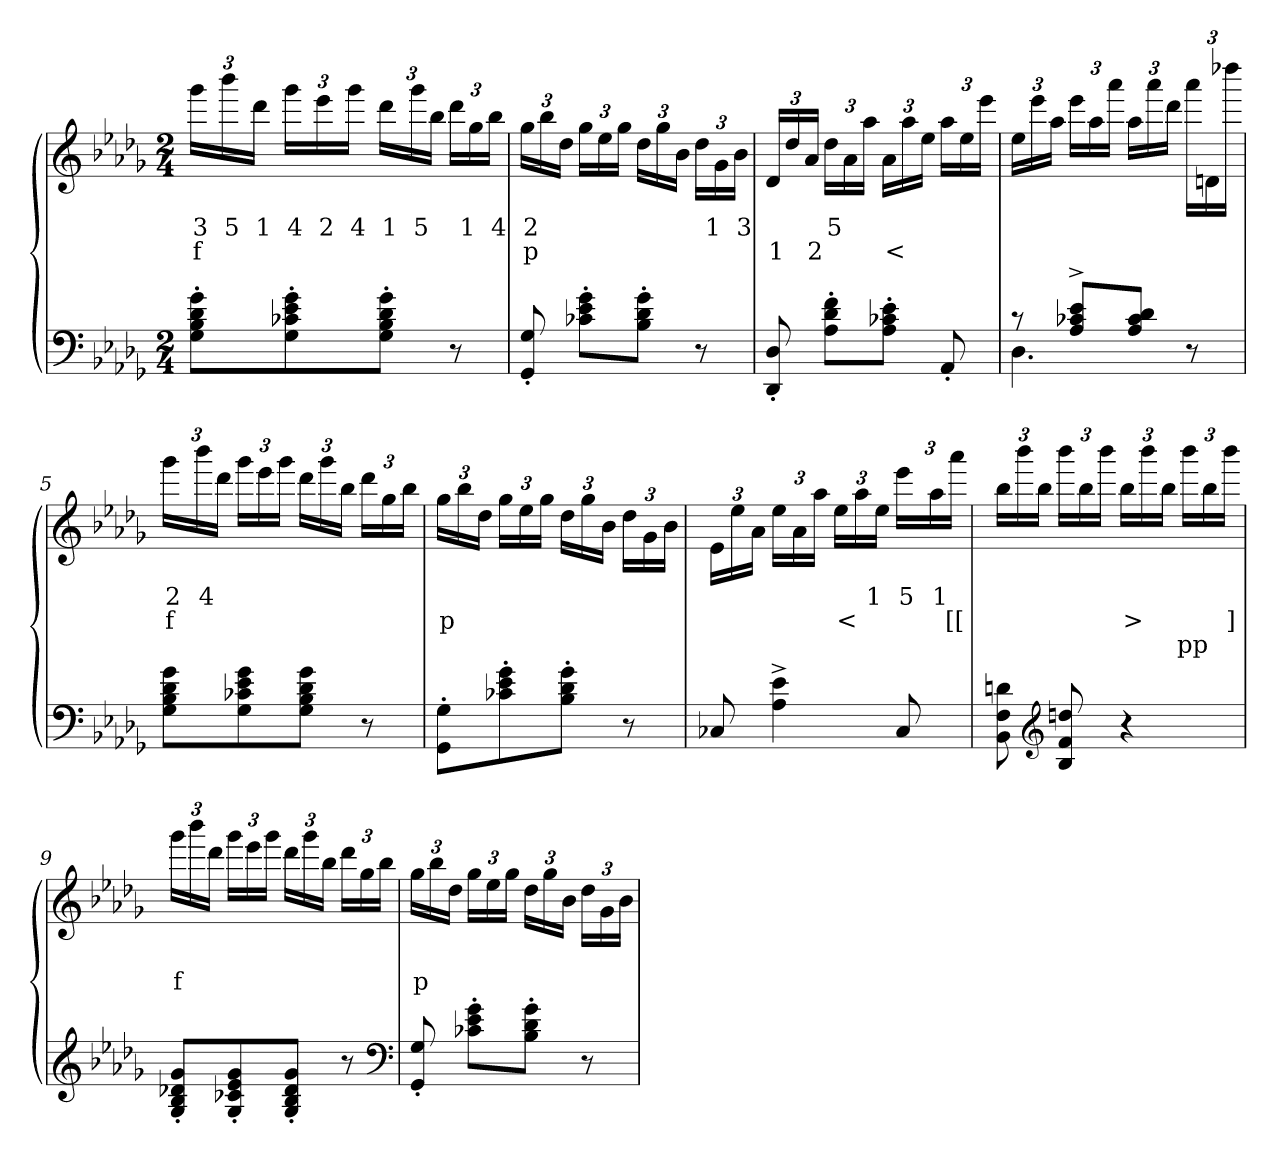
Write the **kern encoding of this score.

**kern	**kern	**text	**text	**text
*part2	*part1	*part1	*part1	*part1
*staff2	*staff1	*staff1	*staff1	*staff1
*clefF4	*clefG2	*	*	*
*k[b-e-a-d-g-]	*k[b-e-a-d-g-]	*	*	*
*M2/4	*M2/4	*	*	*
=1	=1	=1	=1	=1
8g-'> 8d-'> 8B-'> 8G-'>L	24ggg-LL	3	f	.
.	24bbb-	5	.	.
.	24ddd-JJ	1	.	.
8g-'> 8e-'> 8c-X'> 8G-'>	24ggg-LL	4	.	.
.	24eee-	2	.	.
.	24ggg-JJ	4	.	.
8g-'> 8d-'> 8B-'> 8G-'>J	24ddd-LL	1	.	.
.	24ggg-	5	.	.
.	24bb-JJ	.	.	.
8r	24ddd-LL	.	.	.
.	24gg-	1	.	.
.	24bb-JJ	4	.	.
=2	=2	=2	=2	=2
8G-'> 8GG-'>	24gg-LL	2	p	.
.	24bb-	.	.	.
.	24dd-JJ	.	.	.
8g-'> 8e-'> 8c-X'>L	24gg-LL	.	.	.
.	24ee-	.	.	.
.	24gg-JJ	.	.	.
8g-'> 8d-'> 8B-'>J	24dd-LL	.	.	.
.	24gg-	.	.	.
.	24b-JJ	.	.	.
8r	24dd-LL	.	.	.
.	24g-	1	.	.
.	24b-JJ	3	.	.
=3	=3	=3	=3	=3
8D-'> 8DD-'>	24d-LL	.	1	.
.	24dd-	.	.	.
.	24a-JJ	.	2	.
8f'> 8d-'> 8A-'>L	24dd-LL	5	.	.
.	24a-	.	.	.
.	24aa-JJ	.	.	.
8e-'> 8c-X'> 8A-'>J	24a-LL	.	<	.
.	24aa-	.	.	.
.	24ee-JJ	.	.	.
8AA-'>	24aa-LL	.	.	.
.	24ee-	.	.	.
.	24eee-JJ	.	.	.
=4	=4	=4	=4	=4
*^	*	*	*	*
8r	4.D-	24ee-LL	.	.	.
.	.	24eee-	.	.	.
.	.	24aa-JJ	.	.	.
8e-^> 8c-X^> 8A-^>L	.	24eee-LL	.	.	.
.	.	24aa-	.	.	.
.	.	24aaa-JJ	.	.	.
8d- 8c- 8A-J	.	24aa-LL	.	.	.
.	.	24aaa-	.	.	.
.	.	24ddd-JJ	.	.	.
8ryy	8r	24aaa-LL	.	.	.
.	.	24dn	.	.	.
.	.	24dddd-XJJ	.	.	.
*v	*v	*	*	*	*
=5	=5	=5	=5	=5
8g- 8d- 8B- 8G-L	24ggg-LL	2	f	.
.	24bbb-	4	.	.
.	24ddd-JJ	.	.	.
8g- 8e- 8c-X 8G-	24ggg-LL	.	.	.
.	24eee-	.	.	.
.	24ggg-JJ	.	.	.
8g- 8d- 8B- 8G-J	24ddd-LL	.	.	.
.	24ggg-	.	.	.
.	24bb-JJ	.	.	.
8r	24ddd-LL	.	.	.
.	24gg-	.	.	.
.	24bb-JJ	.	.	.
=6	=6	=6	=6	=6
8G-'> 8GG-'>L	24gg-LL	.	p	.
.	24bb-	.	.	.
.	24dd-JJ	.	.	.
8g-'> 8e-'> 8c-X'>	24gg-LL	.	.	.
.	24ee-	.	.	.
.	24gg-JJ	.	.	.
8g-'> 8d-'> 8B-'>J	24dd-LL	.	.	.
.	24gg-	.	.	.
.	24b-JJ	.	.	.
8r	24dd-LL	.	.	.
.	24g-	.	.	.
.	24b-JJ	.	.	.
=7	=7	=7	=7	=7
8C-X	24e-\LL	.	.	.
.	24ee-	.	.	.
.	24a-JJ	.	.	.
4e-^> 4A-^>	24ee-LL	.	.	.
.	24a-	.	.	.
.	24aa-JJ	.	.	.
.	24ee-LL	.	<	.
.	24aa-	.	.	.
.	24ee-JJ	1	.	.
8C-	24eee-LL	5	.	.
.	24aa-	1	.	.
.	24aaa-JJ	.	[[	.
=8	=8	=8	=8	=8
8dn 8F 8BB-	24bb-LL	.	.	.
.	24bbb-	.	.	.
.	24bb-JJ	.	.	.
*clefG2	*	*	*	*
8ddn 8f 8B-	24bbb-LL	.	.	.
.	24bb-	.	.	.
.	24bbb-JJ	.	.	.
4r	24bb-LL	.	>	.
.	24bbb-	.	.	.
.	24bb-JJ	.	.	.
.	24bbb-LL	.	.	pp
.	24bb-	.	.	.
.	24bbb-JJ	.	]	.
=9	=9	=9	=9	=9
8g-'> 8d-X'> 8B-'> 8G-'>L	24ggg-LL	.	f	.
.	24bbb-	.	.	.
.	24ddd-JJ	.	.	.
8g-'> 8e-'> 8c-X'> 8G-'>	24ggg-LL	.	.	.
.	24eee-	.	.	.
.	24ggg-JJ	.	.	.
8g-'> 8d-'> 8B-'> 8G-'>J	24ddd-LL	.	.	.
.	24ggg-	.	.	.
.	24bb-JJ	.	.	.
8r	24ddd-LL	.	.	.
.	24gg-	.	.	.
.	24bb-JJ	.	.	.
*clefF4	*	*	*	*
=10	=10	=10	=10	=10
8G-'> 8GG-'>	24gg-LL	.	p	.
.	24bb-	.	.	.
.	24dd-JJ	.	.	.
8g-'> 8e-'> 8c-X'>L	24gg-LL	.	.	.
.	24ee-	.	.	.
.	24gg-JJ	.	.	.
8g-'> 8d-'> 8B-'>J	24dd-LL	.	.	.
.	24gg-	.	.	.
.	24b-JJ	.	.	.
8r	24dd-LL	.	.	.
.	24g-	.	.	.
.	24b-JJ	.	.	.
=	=	=	=	=
*-	*-	*-	*-	*-
